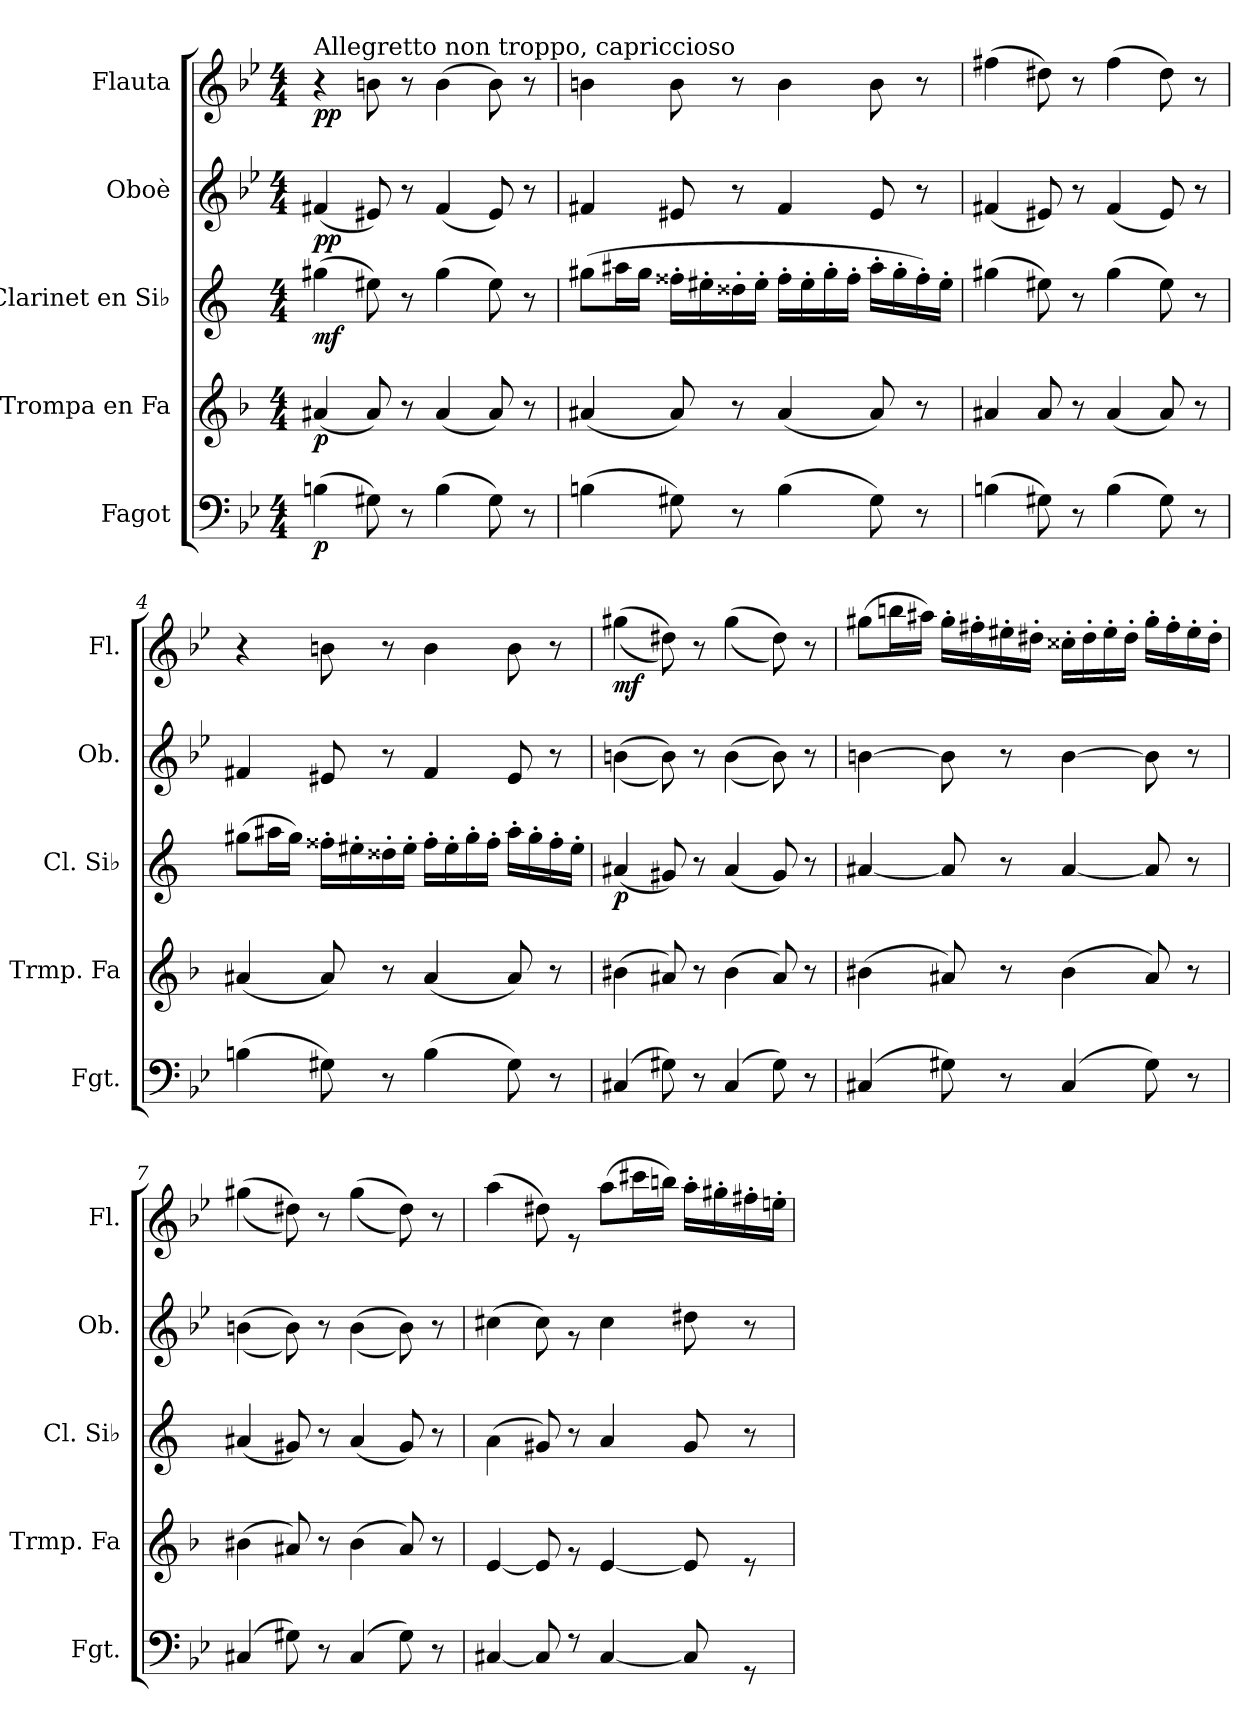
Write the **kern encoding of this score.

**kern	**dynam	**kern	**dynam	**kern	**dynam	**kern	**dynam	**kern	**dynam
*part5	*part5	*part4	*part4	*part3	*part3	*part2	*part2	*part1	*part1
*staff5	*staff5	*staff4	*staff4	*staff3	*staff3	*staff2	*staff2	*staff1	*staff1
*I"Fagot	*	*I"Trompa en Fa	*	*I"Clarinet en Si♭	*	*I"Oboè	*	*I"Flauta	*
*I'Fgt.	*	*I'Trmp. Fa	*	*I'Cl. Si♭	*	*I'Ob.	*	*I'Fl.	*
*clefF4	*	*clefG2	*	*clefG2	*	*clefG2	*	*clefG2	*
*	*	*ITrd4c7	*	*ITrd1c2	*	*	*	*	*
*k[b-e-]	*	*k[b-e-]	*	*k[b-e-]	*	*k[b-e-]	*	*k[b-e-]	*
*M4/4	*	*M4/4	*	*M4/4	*	*M4/4	*	*M4/4	*
*MM125	*	*MM125	*	*MM125	*	*MM125	*	*MM125	*
=1	=1	=1	=1	=1	=1	=1	=1	=1	=1
!	!	!	!	!	!	!	!	!LO:TX:a:t=Allegretto non troppo, capriccioso	!
!	!LO:DY:b	!	!LO:DY:b	!	!LO:DY:b	!	!LO:DY:b	!	!
!	!	!	!	!	!	!	!LO:DY:n=1:b	!	!LO:DY:b
!	!	!	!	!	!	!	!	!	!LO:DY:n=1:b
(4Bn\	p	(4d#X/	p	(4ff#X\	mf	(4f#X/	p p	4r	p p
8G#X\)	.	8d#/)	.	8dd#X\)	.	8e#X/)	.	8bn\	.
8r	.	8r	.	8r	.	8r	.	8r	.
(4B\	.	(4d#/	.	(4ff#\	.	(4f#/	.	(4b\	.
8G#\)	.	8d#/)	.	8dd#\)	.	8e#/)	.	8b\)	.
8r	.	8r	.	8r	.	8r	.	8r	.
=2	=2	=2	=2	=2	=2	=2	=2	=2	=2
(4Bn\	.	(4d#X/	.	(8ff#X\L	.	4f#X/	.	4bn\	.
.	.	.	.	16gg#X\L	.	.	.	.	.
.	.	.	.	16ff#\JJ	.	.	.	.	.
8G#X\)	.	8d#/)	.	16ee#X'\LL	.	8e#X/	.	8b\	.
.	.	.	.	16dd#X'\	.	.	.	.	.
8r	.	8r	.	16cc##X'\	.	8r	.	8r	.
.	.	.	.	16dd#'\JJ	.	.	.	.	.
(4B\	.	(4d#/	.	16ee#'\LL	.	4f#/	.	4b\	.
.	.	.	.	16dd#'\	.	.	.	.	.
.	.	.	.	16ff#'\	.	.	.	.	.
.	.	.	.	16ee#'\JJ	.	.	.	.	.
8G#\)	.	8d#/)	.	16gg#'\LL	.	8e#/	.	8b\	.
.	.	.	.	16ff#'\	.	.	.	.	.
8r	.	8r	.	16ee#'\)	.	8r	.	8r	.
.	.	.	.	16dd#'\JJ	.	.	.	.	.
!!LO:LB:g=z
=3	=3	=3	=3	=3	=3	=3	=3	=3	=3
(4Bn\	.	4d#X/	.	(4ff#X\	.	(4f#X/	.	(4ff#X\	.
8G#X\)	.	8d#/	.	8dd#X\)	.	8e#X/)	.	8dd#X\)	.
8r	.	8r	.	8r	.	8r	.	8r	.
(4B\	.	(4d#/	.	(4ff#\	.	(4f#/	.	(4ff#\	.
8G#\)	.	8d#/)	.	8dd#\)	.	8e#/)	.	8dd#\)	.
8r	.	8r	.	8r	.	8r	.	8r	.
=4	=4	=4	=4	=4	=4	=4	=4	=4	=4
(4Bn\	.	(4d#X/	.	(8ff#X\L	.	4f#X/	.	4r	.
.	.	.	.	16gg#X\L	.	.	.	.	.
.	.	.	.	16ff#\JJ)	.	.	.	.	.
8G#X\)	.	8d#/)	.	16ee#X'\LL	.	8e#X/	.	8bn\	.
.	.	.	.	16dd#X'\	.	.	.	.	.
8r	.	8r	.	16cc##X'\	.	8r	.	8r	.
.	.	.	.	16dd#'\JJ	.	.	.	.	.
(4B\	.	(4d#/	.	16ee#'\LL	.	4f#/	.	4b\	.
.	.	.	.	16dd#'\	.	.	.	.	.
.	.	.	.	16ff#'\	.	.	.	.	.
.	.	.	.	16ee#'\JJ	.	.	.	.	.
8G#\)	.	8d#/)	.	16gg#'\LL	.	8e#/	.	8b\	.
.	.	.	.	16ff#'\	.	.	.	.	.
8r	.	8r	.	16ee#'\	.	8r	.	8r	.
.	.	.	.	16dd#'\JJ	.	.	.	.	.
=5	=5	=5	=5	=5	=5	=5	=5	=5	=5
!	!	!	!	!	!LO:DY:b	!	!	!	!LO:DY:b
(>4C#X/	.	(>4e#X\	.	(4g#X/	p	((4bn\	.	((4gg#X\	mf
8G#X\)	.	8d#X/)	.	8f#X/)	.	8b\))	.	8dd#X\))	.
8r	.	8r	.	8r	.	8r	.	8r	.
(>4C#/	.	(>4e#\	.	(4g#/	.	((4b\	.	((4gg#\	.
8G#\)	.	8d#/)	.	8f#/)	.	8b\))	.	8dd#\))	.
8r	.	8r	.	8r	.	8r	.	8r	.
!!LO:LB:g=z
=6	=6	=6	=6	=6	=6	=6	=6	=6	=6
(>4C#X/	.	(>4e#X\	.	[4g#X/	.	[4bn\	.	(8gg#X\L	.
.	.	.	.	.	.	.	.	16bbn\L	.
.	.	.	.	.	.	.	.	16aa#X\JJ)	.
8G#X\)	.	8d#X/)	.	8g#/]	.	8b\]	.	16gg#'\LL	.
.	.	.	.	.	.	.	.	16ff#X'\	.
8r	.	8r	.	8r	.	8r	.	16ee#X'\	.
.	.	.	.	.	.	.	.	16dd#X'\JJ	.
(>4C#/	.	(>4e#\	.	[4g#/	.	[4b\	.	16cc##X'\LL	.
.	.	.	.	.	.	.	.	16dd#'\	.
.	.	.	.	.	.	.	.	16ee#'\	.
.	.	.	.	.	.	.	.	16dd#'\JJ	.
8G#\)	.	8d#/)	.	8g#/]	.	8b\]	.	16gg#'\LL	.
.	.	.	.	.	.	.	.	16ff#'\	.
8r	.	8r	.	8r	.	8r	.	16ee#'\	.
.	.	.	.	.	.	.	.	16dd#'\JJ	.
=7	=7	=7	=7	=7	=7	=7	=7	=7	=7
(>4C#X/	.	(>4e#X\	.	(4g#X/	.	((4bn\	.	((4gg#X\	.
8G#X\)	.	8d#X/)	.	8f#X/)	.	8b\))	.	8dd#X\))	.
8r	.	8r	.	8r	.	8r	.	8r	.
(>4C#/	.	(>4e#\	.	(4g#/	.	((4b\	.	((4gg#\	.
8G#\)	.	8d#/)	.	8f#/)	.	8b\))	.	8dd#\))	.
8r	.	8r	.	8r	.	8r	.	8r	.
=8	=8	=8	=8	=8	=8	=8	=8	=8	=8
[4C#X/	.	[4A/	.	(>4g\	.	(>4cc#X\	.	(>4aa\	.
8C#/]	.	8A/]	.	8f#X/)	.	8cc#\)	.	8dd#X\)	.
8rF	.	8rg	.	8r	.	8rg	.	8re	.
[4C#/	.	[4A/	.	4g/	.	4cc#\	.	(8aa\L	.
.	.	.	.	.	.	.	.	16ccc#X\L	.
.	.	.	.	.	.	.	.	16bbn\JJ)	.
8C#/]	.	8A/]	.	8f#/	.	8dd#X\	.	16aa'\LL	.
.	.	.	.	.	.	.	.	16gg#X'\	.
8rGG	.	8re	.	8r	.	8r	.	16ff#X'\	.
.	.	.	.	.	.	.	.	16een'\JJ	.
=	=	=	=	=	=	=	=	=	=
*-	*-	*-	*-	*-	*-	*-	*-	*-	*-
